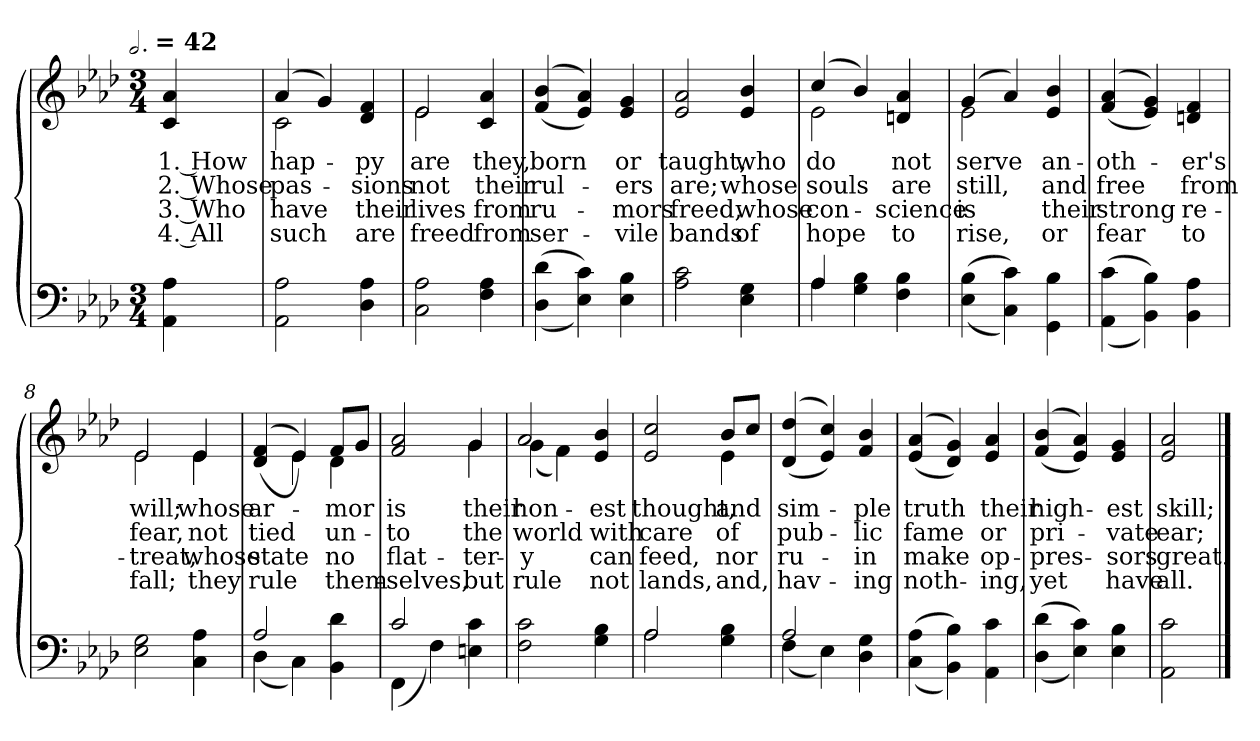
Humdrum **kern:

**kern	**kern	**text	**text	**text	**text
*part1	*part1	*part1	*part1	*part1	*part1
*staff2	*staff1	*staff1	*staff1	*staff1	*staff1
*clefF4	*clefG2	*	*	*	*
*k[b-e-a-d-]	*k[b-e-a-d-]	*	*	*	*
!!LO:TX:omd:t=[half-dot] = 42
*M3/4	*M3/4	*	*	*	*
*MM126	*MM126	*	*	*	*
=	=	=	=	=	=
4AA-\ 4A-\	4c/ 4a-/	1. How	2. Whose	3. Who	4. All
=1	=1	=1	=1	=1	=1
*	*^	*	*	*	*
2AA-\ 2A-\	(>4a-/	2c\	hap-	pas-	have	such
.	4g/)	.	.	.	.	.
4D-\ 4A-\	4d-/ 4f/	4ryy	-py	-sions	their	are
=2	=2	=2	=2	=2	=2	=2
2C\ 2A-\	2e-/	2e-\	are	not	lives	freed
4F\ 4A-\	4c/ 4a-/	4ryy	they,	their	from	from
*	*v	*v	*	*	*	*
=3	=3	=3	=3	=3	=3
(>(<4D-\ 4d-\	(<(>4f/ 4b-/	born	rul-	ru-	ser-
4E-\ 4c\))	4e-/ 4a-/))	.	.	.	.
4E-\ 4B-\	4e-/ 4g/	or	-ers	-mors	-vile
=4	=4	=4	=4	=4	=4
2A-\ 2c\	2e-/ 2a-/	taught,	are;	freed,	bands
4E-\ 4G\	4e-/ 4b-/	who	whose	whose	of
=5	=5	=5	=5	=5	=5
*^	*^	*	*	*	*
4A-/	4A-\))	(>4cc/	2e-\	do	souls	con-	hope
(>(<4G 4B-	4ryy	4b-/)	.	.	.	.	.
4F 4B-	4ryy	4dn/ 4a-/	4ryy	not	are	-science	to
*v	*v	*	*	*	*	*	*
!!LO:LB:g=z	!!
=6	=6	=6	=6	=6	=6	=6
(<(>4E-\ 4B-\	(>4g/	2e-\	serve	still,	is	rise,
4C\ 4c\))	4a-/)	.	.	.	.	.
4GG\ 4B-\	4e-/ 4b-/	4ryy	an-	and	their	or
*	*v	*v	*	*	*	*
=7	=7	=7	=7	=7	=7
(<(>4AA-\ 4c\	(<(>4f/ 4a-/	-oth-	free	strong	fear
4BB-\ 4B-\))	4e-/ 4g/))	.	.	.	.
4BB-\ 4A-\	4dn/ 4f/	-er's	from	re-	to
=8	=8	=8	=8	=8	=8
*	*^	*	*	*	*
2E-\ 2G\	2e-/	2e-\	will;	fear,	-treat,	fall;
4C\ 4A-\	4e-/	4e-\	whose	not	whose	they
=9	=9	=9	=9	=9	=9	=9
*^	*	*	*	*	*	*
2A-/	(<4D-\	(>(<4d-/ 4f/	4ryy	ar-	tied	state	rule
.	4C\)	4e-/))	4e-\	.	.	.	.
4BB- 4d-	4ryy	8fL	4d-\	-mor	un-	no	them-
.	.	8gJ	.	.	.	.	.
=10	=10	=10	=10	=10	=10	=10	=10
2c/	(<4FF\	2f/ 2a-/	4ryy	is	-to	flat-	-selves,
.	4F\)	.	4ryy	.	.	.	.
4En 4c	4ryy	4g/	4g\	their	the	-ter-	but
*v	*v	*	*	*	*	*	*
!!LO:LB:g=z	!!
=11	=11	=11	=11	=11	=11	=11
2F\ 2c\	2a-	(4g	hon-	world	-y	rule
.	.	4f)	.	.	.	.
4G\ 4B-\	4e-/ 4b-/	4ryy	-est	with	can	not
=12	=12	=12	=12	=12	=12	=12
*^	*	*	*	*	*	*
2A-/	2A-\	2e-/ 2cc/	4ryy	thought,	care	feed,	lands,
.	.	.	4ryy	.	.	.	.
4G 4B-	4ryy	8b-L	4e-\	and	of	nor	and,
.	.	8ccJ	.	.	.	.	.
*	*	*v	*v	*	*	*	*
=13	=13	=13	=13	=13	=13	=13
2A-/	(<4F\	(<(>4d-/ 4dd-/	sim-	pub-	ru-	hav-
.	4E-\)	4e-/ 4cc/))	.	.	.	.
4D- 4G	4ryy	4f/ 4b-/	-ple	-lic	-in	-ing
*v	*v	*	*	*	*	*
=14	=14	=14	=14	=14	=14
(<(>4C\ 4A-\	(<(>4e-/ 4a-/	truth	fame	make	noth-
4BB-\ 4B-\))	4d-/ 4g/))	.	.	.	.
4AA-\ 4c\	4e-/ 4a-/	their	or	op-	-ing,
=15	=15	=15	=15	=15	=15
(<(>4D-\ 4d-\	(<(>4f/ 4b-/	high-	pri-	-pres-	yet
4E-\ 4c\))	4e-/ 4a-/))	.	.	.	.
4E-\ 4B-\	4e-/ 4g/	-est	-vate	-sors	have
=16	=16	=16	=16	=16	=16
2AA-\ 2c\	2e-/ 2a-/	skill;	ear;	great.	all.
==	==	==	==	==	==
*-	*-	*-	*-	*-	*-
